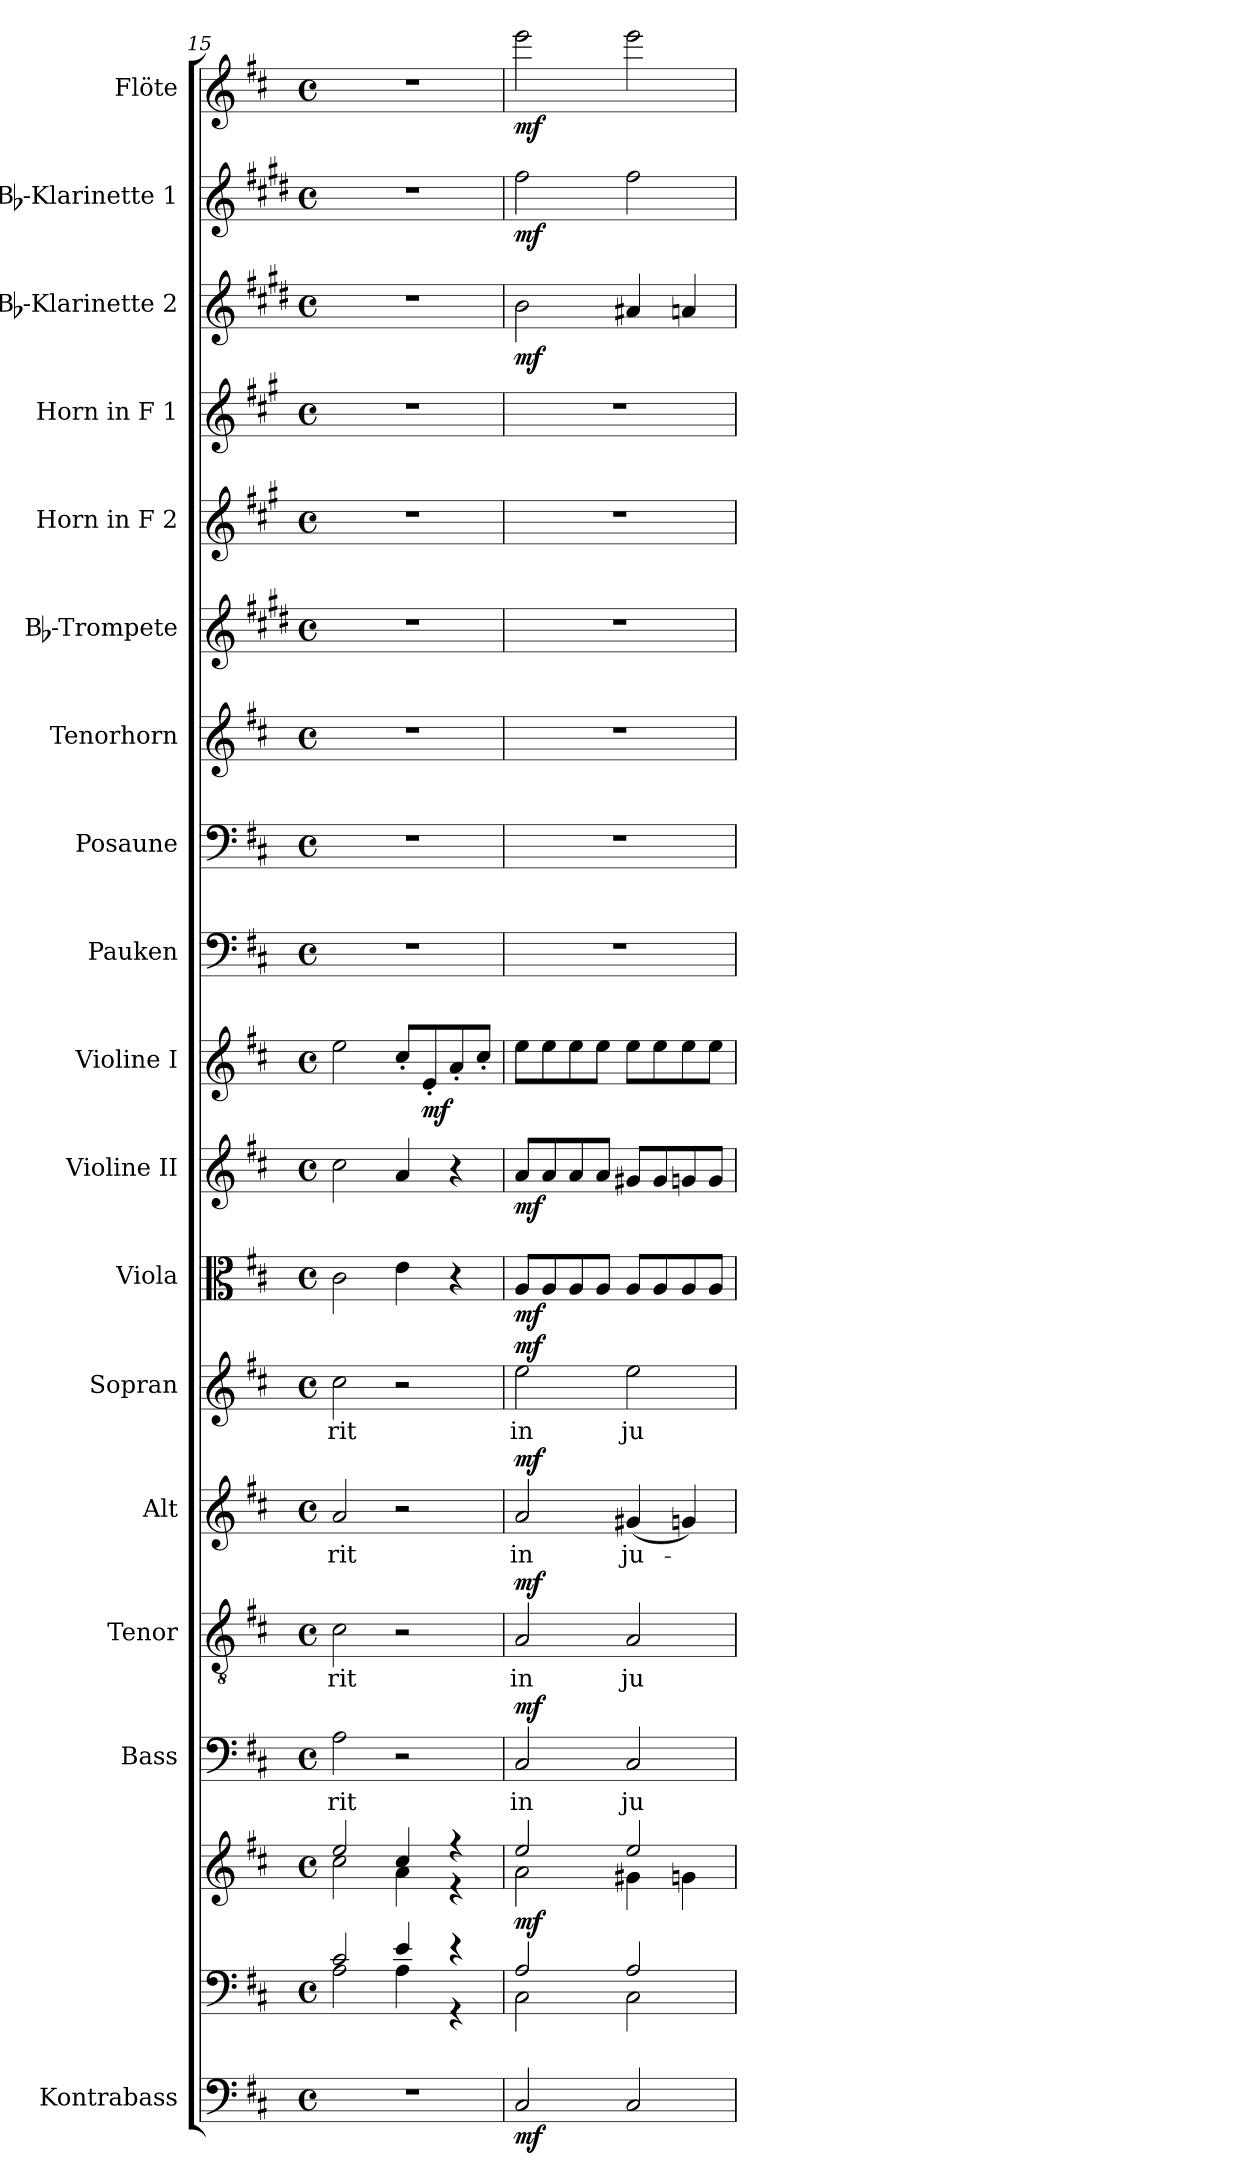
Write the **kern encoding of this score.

**kern	**dynam	**kern	**kern	**dynam	**kern	**text	**dynam	**kern	**text	**dynam	**kern	**text	**dynam	**kern	**text	**dynam	**kern	**dynam	**kern	**dynam	**kern	**dynam	**kern	**kern	**kern	**kern	**kern	**kern	**kern	**dynam	**kern	**dynam	**kern	**dynam
*part18	*part18	*part17	*part17	*part17	*part16	*part16	*part16	*part15	*part15	*part15	*part14	*part14	*part14	*part13	*part13	*part13	*part12	*part12	*part11	*part11	*part10	*part10	*part9	*part8	*part7	*part6	*part5	*part4	*part3	*part3	*part2	*part2	*part1	*part1
*staff19	*staff19	*staff18	*staff17	*staff17/18	*staff16	*staff16	*staff16	*staff15	*staff15	*staff15	*staff14	*staff14	*staff14	*staff13	*staff13	*staff13	*staff12	*staff12	*staff11	*staff11	*staff10	*staff10	*staff9	*staff8	*staff7	*staff6	*staff5	*staff4	*staff3	*staff3	*staff2	*staff2	*staff1	*staff1
*I"Kontrabass	*	*	*	*	*I"Bass	*	*	*I"Tenor	*	*	*I"Alt	*	*	*I"Sopran	*	*	*I"Viola	*	*I"Violine II	*	*I"Violine I	*	*I"Pauken	*I"Posaune	*I"Tenorhorn	*I"Bb-Trompete	*I"Horn in F 2	*I"Horn in F 1	*I"Bb-Klarinette 2	*	*I"Bb-Klarinette 1	*	*I"Flöte	*
*I'Kb.	*	*	*	*	*I'B.	*	*	*I'T.	*	*	*I'A.	*	*	*I'S.	*	*	*I'Vla.	*	*I'Vl. II	*	*I'Vl. I	*	*I'Pk.	*I'Pos.	*I'T. Hrn.	*I'Bb Trp.	*	*	*I'Bb Kl. 2	*	*I'Bb Kl. 1	*	*I'Fl.	*
*clefF4	*	*clefF4	*clefG2	*	*clefF4	*	*	*clefGv2	*	*	*clefG2	*	*	*clefG2	*	*	*clefC3	*	*clefG2	*	*clefG2	*	*clefF4	*clefF4	*clefG2	*clefG2	*clefG2	*clefG2	*clefG2	*	*clefG2	*	*clefG2	*
*ITrd7c12	*	*	*	*	*	*	*	*	*	*	*	*	*	*	*	*	*	*	*	*	*	*	*	*	*ITrd8c14	*ITrd1c2	*ITrd4c7	*ITrd4c7	*ITrd1c2	*	*ITrd1c2	*	*	*
*k[f#c#]	*	*k[f#c#]	*k[f#c#]	*	*k[f#c#]	*	*	*k[f#c#]	*	*	*k[f#c#]	*	*	*k[f#c#]	*	*	*k[f#c#]	*	*k[f#c#]	*	*k[f#c#]	*	*k[f#c#]	*k[f#c#]	*k[f#c#]	*k[f#c#]	*k[f#c#]	*k[f#c#]	*k[f#c#]	*	*k[f#c#]	*	*k[f#c#]	*
*D:	*	*D:	*D:	*	*D:	*	*	*D:	*	*	*D:	*	*	*D:	*	*	*D:	*	*D:	*	*D:	*	*D:	*D:	*D:	*D:	*D:	*D:	*D:	*	*D:	*	*D:	*
*M4/4	*	*M4/4	*M4/4	*	*M4/4	*	*	*M4/4	*	*	*M4/4	*	*	*M4/4	*	*	*M4/4	*	*M4/4	*	*M4/4	*	*M4/4	*M4/4	*M4/4	*M4/4	*M4/4	*M4/4	*M4/4	*	*M4/4	*	*M4/4	*
*met(c)	*	*met(c)	*met(c)	*	*met(c)	*	*	*met(c)	*	*	*met(c)	*	*	*met(c)	*	*	*met(c)	*	*met(c)	*	*met(c)	*	*met(c)	*met(c)	*met(c)	*met(c)	*met(c)	*met(c)	*met(c)	*	*met(c)	*	*met(c)	*
=15	=15	=15	=15	=15	=15	=15	=15	=15	=15	=15	=15	=15	=15	=15	=15	=15	=15	=15	=15	=15	=15	=15	=15	=15	=15	=15	=15	=15	=15	=15	=15	=15	=15	=15
*	*	*^	*^	*	*	*	*	*	*	*	*	*	*	*	*	*	*	*	*	*	*	*	*	*	*	*	*	*	*	*	*	*	*	*
!	!	!	!	!	!	!	!	!LO:LY:b	!	!	!LO:LY:b	!	!	!LO:LY:b	!	!	!LO:LY:b	!	!	!	!	!	!	!	!	!	!	!	!	!	!	!	!	!	!	!
1r	.	2c#/	2A\	2ee/	2cc#\	.	2A\	-rit	.	2c#\	-rit	.	2a/	-rit	.	2cc#\	-rit	.	2c#\	.	2cc#\	.	2ee\	.	1r	1r	1r	1r	1r	1r	1r	.	1r	.	1r	.
.	.	4e/	4A\	4cc#/	4a\	.	2r	.	.	2r	.	.	2r	.	.	2r	.	.	4e\	.	4a/	.	8cc#'</L	.	.	.	.	.	.	.	.	.	.	.	.	.
!	!	!	!	!	!	!	!	!	!	!	!	!	!	!	!	!	!	!	!	!	!	!	!	!LO:DY:b	!	!	!	!	!	!	!	!	!	!	!	!
.	.	.	.	.	.	.	.	.	.	.	.	.	.	.	.	.	.	.	.	.	.	.	8e'</	mf	.	.	.	.	.	.	.	.	.	.	.	.
.	.	4r	4r	4r	4r	.	.	.	.	.	.	.	.	.	.	.	.	.	4r	.	4r	.	8a'</	.	.	.	.	.	.	.	.	.	.	.	.	.
.	.	.	.	.	.	.	.	.	.	.	.	.	.	.	.	.	.	.	.	.	.	.	8cc#'</J	.	.	.	.	.	.	.	.	.	.	.	.	.
=16	=16	=16	=16	=16	=16	=16	=16	=16	=16	=16	=16	=16	=16	=16	=16	=16	=16	=16	=16	=16	=16	=16	=16	=16	=16	=16	=16	=16	=16	=16	=16	=16	=16	=16	=16	=16
!	!LO:DY:b	!	!	!	!	!LO:DY:b	!	!LO:LY:b	!LO:DY:a	!	!LO:LY:b	!LO:DY:a	!	!LO:LY:b	!LO:DY:a	!	!LO:LY:b	!LO:DY:a	!	!LO:DY:b	!	!LO:DY:b	!	!	!	!	!	!	!	!	!	!LO:DY:b	!	!LO:DY:b	!	!LO:DY:b
2CC#/	mf	2A/	2C#\	2ee/	2a\	mf	2C#/	in	mf	2A/	in	mf	2a/	in	mf	2ee\	in	mf	8A/L	mf	8a/L	mf	8ee\L	.	1r	1r	1r	1r	1r	1r	2a\	mf	2ee\	mf	2eee\	mf
.	.	.	.	.	.	.	.	.	.	.	.	.	.	.	.	.	.	.	8A/	.	8a/	.	8ee\	.	.	.	.	.	.	.	.	.	.	.	.	.
.	.	.	.	.	.	.	.	.	.	.	.	.	.	.	.	.	.	.	8A/	.	8a/	.	8ee\	.	.	.	.	.	.	.	.	.	.	.	.	.
.	.	.	.	.	.	.	.	.	.	.	.	.	.	.	.	.	.	.	8A/J	.	8a/J	.	8ee\J	.	.	.	.	.	.	.	.	.	.	.	.	.
!	!	!	!	!	!	!	!	!LO:LY:b	!	!	!LO:LY:b	!	!	!LO:LY:b	!	!	!LO:LY:b	!	!	!	!	!	!	!	!	!	!	!	!	!	!	!	!	!	!	!
2CC#/	.	2A/	2C#\	2ee/	4g#X\	.	2C#/	ju-	.	2A/	ju-	.	(<4g#X/	ju-	.	2ee\	ju-	.	8A/L	.	8g#X/L	.	8ee\L	.	.	.	.	.	.	.	4g#X/	.	2ee\	.	2eee\	.
.	.	.	.	.	.	.	.	.	.	.	.	.	.	.	.	.	.	.	8A/	.	8g#/	.	8ee\	.	.	.	.	.	.	.	.	.	.	.	.	.
.	.	.	.	.	4gn\	.	.	.	.	.	.	.	4gn/)	.	.	.	.	.	8A/	.	8gn/	.	8ee\	.	.	.	.	.	.	.	4gn/	.	.	.	.	.
.	.	.	.	.	.	.	.	.	.	.	.	.	.	.	.	.	.	.	8A/J	.	8g/J	.	8ee\J	.	.	.	.	.	.	.	.	.	.	.	.	.
*	*	*v	*v	*	*	*	*	*	*	*	*	*	*	*	*	*	*	*	*	*	*	*	*	*	*	*	*	*	*	*	*	*	*	*	*	*
*	*	*	*v	*v	*	*	*	*	*	*	*	*	*	*	*	*	*	*	*	*	*	*	*	*	*	*	*	*	*	*	*	*	*	*	*
=	=	=	=	=	=	=	=	=	=	=	=	=	=	=	=	=	=	=	=	=	=	=	=	=	=	=	=	=	=	=	=	=	=	=
*-	*-	*-	*-	*-	*-	*-	*-	*-	*-	*-	*-	*-	*-	*-	*-	*-	*-	*-	*-	*-	*-	*-	*-	*-	*-	*-	*-	*-	*-	*-	*-	*-	*-	*-
